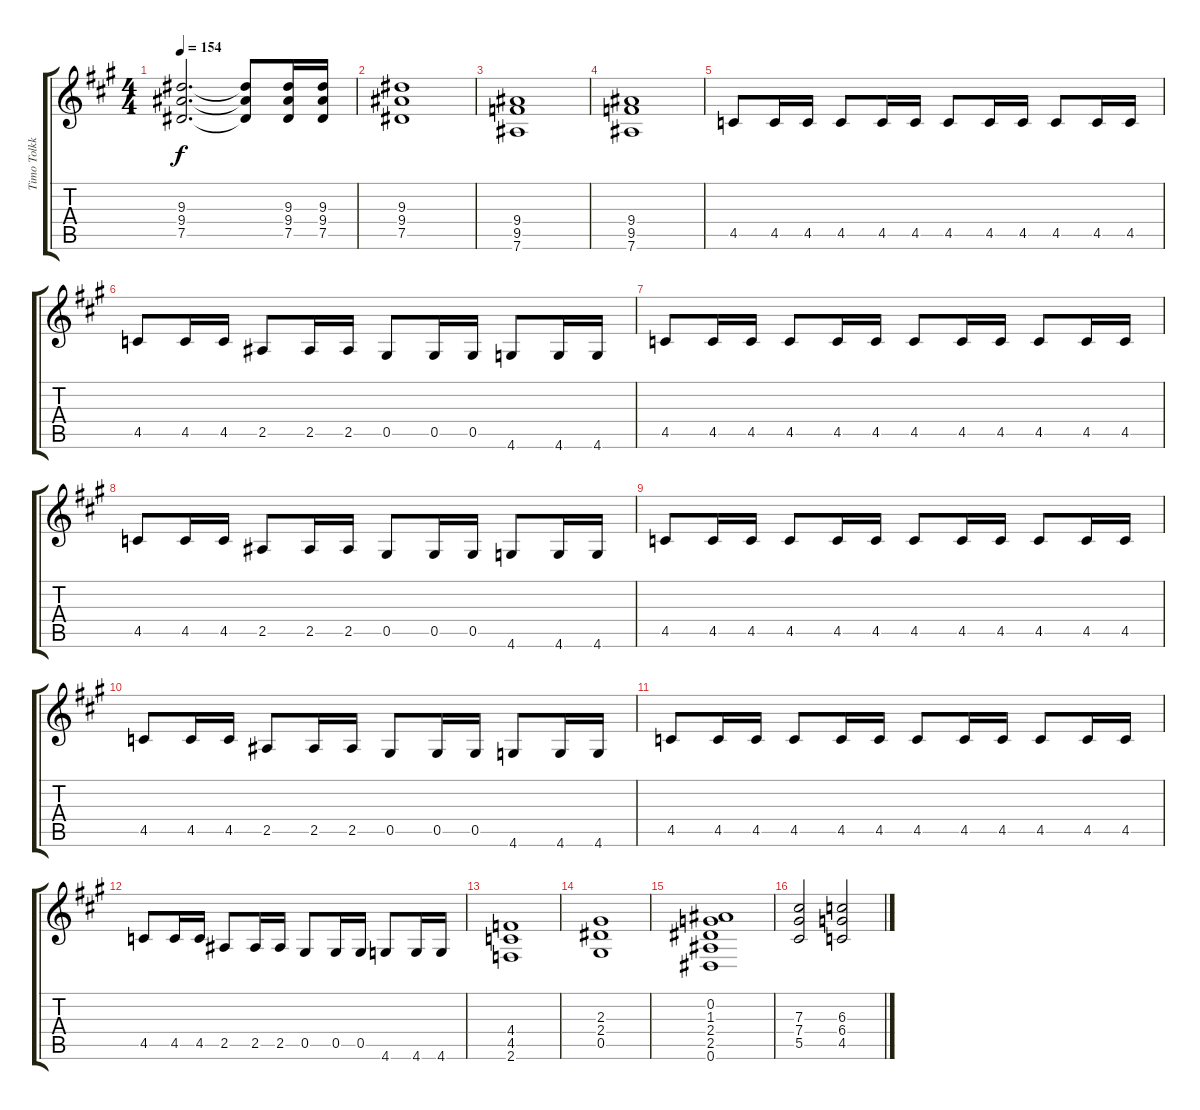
\track ("Timo Tolkki I" "Timo Tolkk") {instrument distortionguitar}
\staff {score tabs}
\tuning (Eb4 Bb3 Gb3 Db3 Ab2 Eb2) {hide}
\ts (4 4)
\tempo 154
\clef g2
\ks a
(9.3 9.4 7.5).2{d dy f} (9.3{t} 9.4{t} 7.5{t}).8 (9.3 9.4 7.5).16 (9.3 9.4 7.5).16 |
(9.3 9.4 7.5).1 |
(9.4 9.5 7.6).1 |
(9.4 9.5 7.6).1 |
4.5.8 4.5.16 4.5.16 4.5.8 4.5.16 4.5.16 4.5.8 4.5.16 4.5.16 4.5.8 4.5.16 4.5.16 |
4.5.8 4.5.16 4.5.16 2.5.8 2.5.16 2.5.16 0.5.8 0.5.16 0.5.16 4.6.8 4.6.16 4.6.16 |
4.5.8 4.5.16 4.5.16 4.5.8 4.5.16 4.5.16 4.5.8 4.5.16 4.5.16 4.5.8 4.5.16 4.5.16 |
4.5.8 4.5.16 4.5.16 2.5.8 2.5.16 2.5.16 0.5.8 0.5.16 0.5.16 4.6.8 4.6.16 4.6.16 |
4.5.8 4.5.16 4.5.16 4.5.8 4.5.16 4.5.16 4.5.8 4.5.16 4.5.16 4.5.8 4.5.16 4.5.16 |
4.5.8 4.5.16 4.5.16 2.5.8 2.5.16 2.5.16 0.5.8 0.5.16 0.5.16 4.6.8 4.6.16 4.6.16 |
4.5.8 4.5.16 4.5.16 4.5.8 4.5.16 4.5.16 4.5.8 4.5.16 4.5.16 4.5.8 4.5.16 4.5.16 |
4.5.8 4.5.16 4.5.16 2.5.8 2.5.16 2.5.16 0.5.8 0.5.16 0.5.16 4.6.8 4.6.16 4.6.16 |
(4.4 4.5 2.6).1 |
(2.3 2.4 0.5).1 |
(0.2 1.3 2.4 2.5 0.6).1 |
(7.3 7.4 5.5).2 (6.3 6.4 4.5).2
